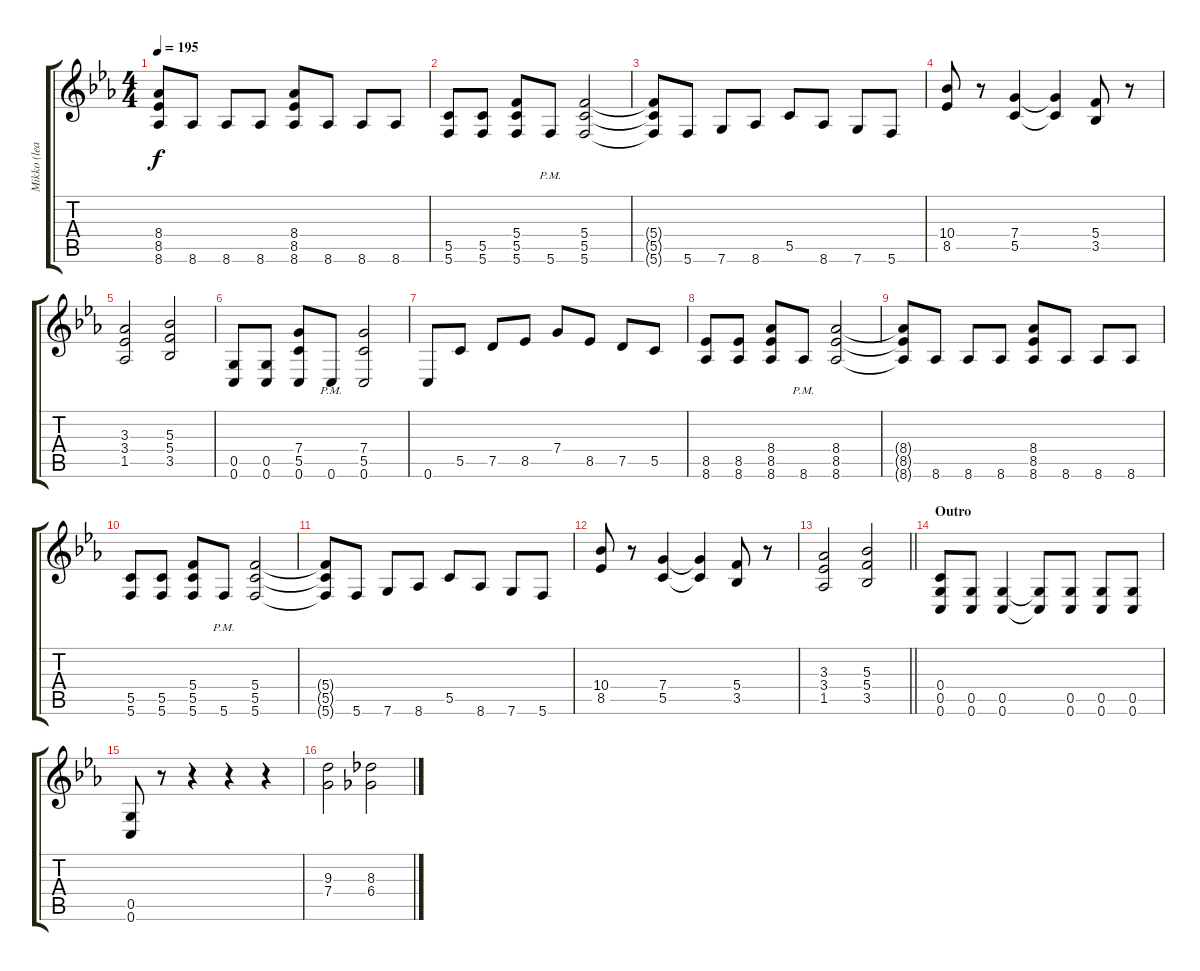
\track ("Mikko (lead)" "Mikko (lea") {instrument distortionguitar}
\staff {score tabs}
\tuning (D4 A3 F3 C3 G2 C2) {hide}
\ts (4 4)
\tempo 195
\clef g2
\ks cminor
(8.4{t} 8.5{t} 8.6{t}).8{dy f} 8.6.8 8.6.8 8.6.8 (8.4 8.5 8.6).8 8.6.8 8.6.8 8.6.8 |
(5.5 5.6).8 (5.5 5.6).8 (5.4 5.5 5.6).8 5.6{pm}.8 (5.4 5.5 5.6).2 |
(5.4{t} 5.5{t} 5.6{t}).8 5.6.8{instrument overdrivenguitar} 7.6.8 8.6.8 5.5.8 8.6.8 7.6.8 5.6.8 |
(10.4 8.5).8 r.8 (7.4 5.5).4 (7.4{t} 5.5{t}).4 (5.4 3.5).8 r.8 |
(3.3 3.4 1.5).2 (5.3 5.4 3.5).2 |
(0.5 0.6).8 (0.5 0.6).8 (7.4 5.5 0.6).8 0.6{pm}.8 (7.4 5.5 0.6).2 |
0.6.8{instrument overdrivenguitar} 5.5.8 7.5.8 8.5.8 7.4.8 8.5.8 7.5.8 5.5.8 |
(8.5 8.6).8{instrument distortionguitar} (8.5 8.6).8 (8.4 8.5 8.6).8 8.6{pm}.8 (8.4 8.5 8.6).2 |
(8.4{t} 8.5{t} 8.6{t}).8 8.6.8 8.6.8 8.6.8 (8.4 8.5 8.6).8 8.6.8 8.6.8 8.6.8 |
(5.5 5.6).8 (5.5 5.6).8 (5.4 5.5 5.6).8 5.6{pm}.8 (5.4 5.5 5.6).2 |
(5.4{t} 5.5{t} 5.6{t}).8 5.6.8{instrument overdrivenguitar} 7.6.8 8.6.8 5.5.8 8.6.8 7.6.8 5.6.8 |
(10.4 8.5).8 r.8 (7.4 5.5).4 (7.4{t} 5.5{t}).4 (5.4 3.5).8 r.8 |
\barLineRight lightlight
(3.3 3.4 1.5).2 (5.3 5.4 3.5).2 |
\section ("" "Outro")
(0.4 0.5 0.6).8 (0.5 0.6).8 (0.5 0.6).4 (0.5{t} 0.6{t}).8 (0.5 0.6).8 (0.5 0.6).8 (0.5 0.6).8 |
(0.5 0.6).8 r.8 r.4 r.4 r.4 |
(9.3 7.4).2 (8.3 6.4).2
